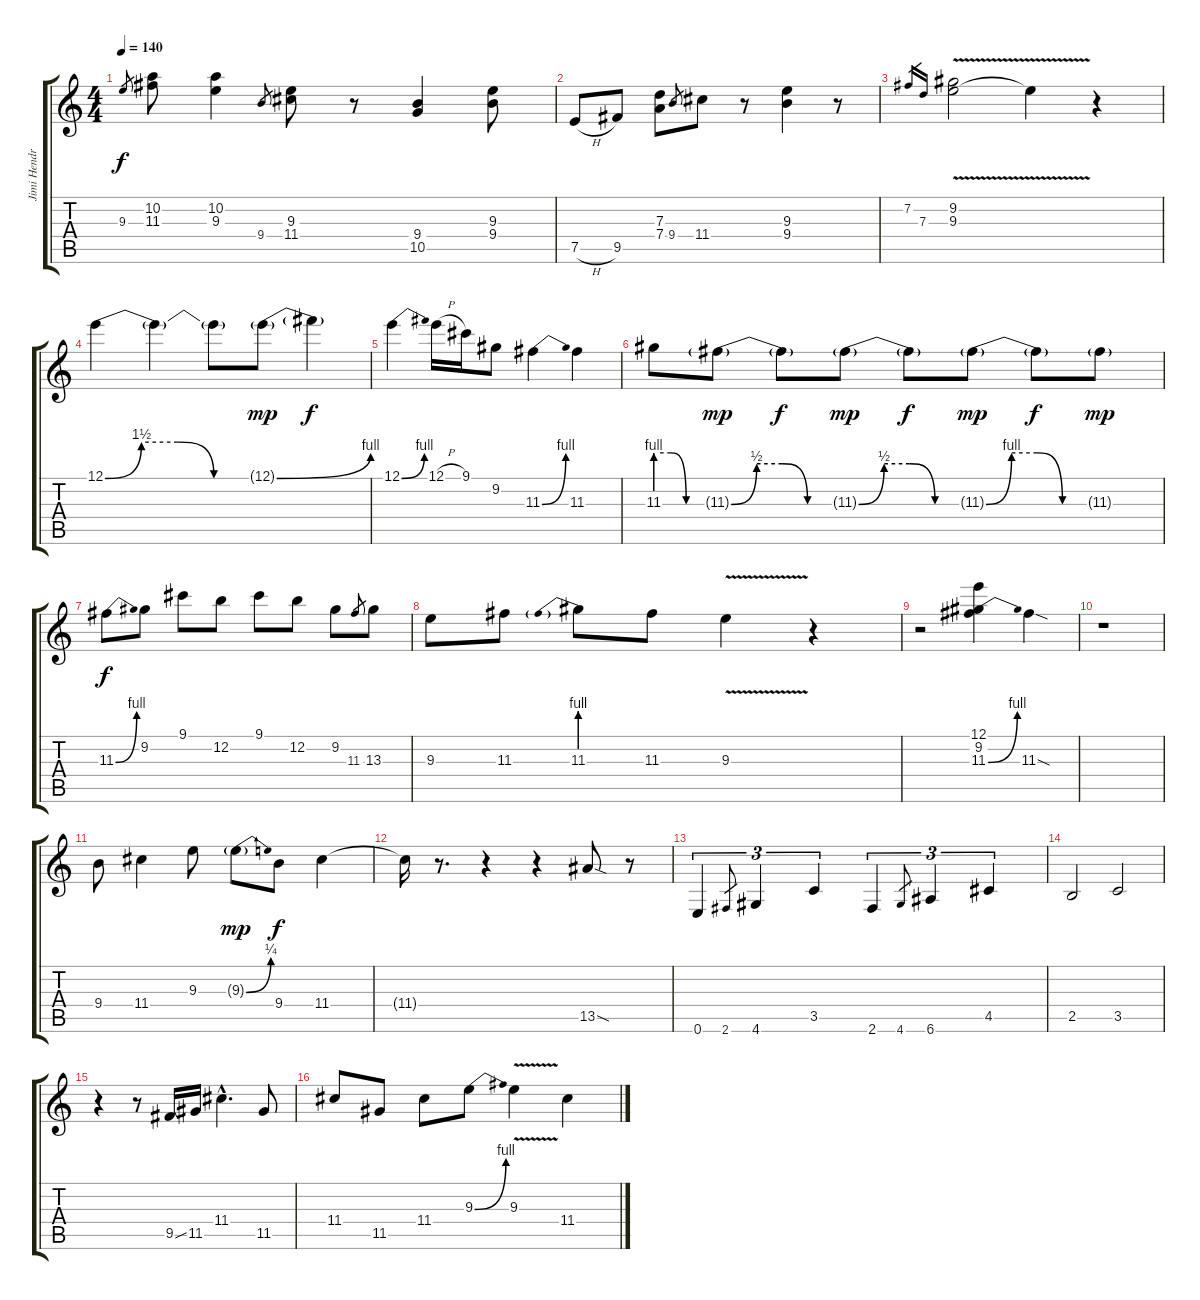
\track ("Jimi Hendrix Lead" "Jimi Hendr") {instrument distortionguitar}
\staff {score tabs}
\tuning (E4 B3 G3 D3 A2 E2) {hide}
\ts (4 4)
\tempo 140
\clef g2
\ks c
9.3.8{gr dy f} (10.2 11.3).8 (10.2 9.3).4 9.4.8{gr} (9.3 11.4).8 r.8 (9.4 10.5).4 (9.3 9.4).8 |
7.5{h}.8 9.5.8 (7.3 7.4).8 9.4.8{gr} 11.4.8 r.8 (9.3 9.4).4 r.8 |
7.2.16{gr} 7.3.16{gr} (9.2{v} 9.3{v}).2 9.3{t}.4 r.4 |
12.1{be (custom 0 0 15 6 30 6 45 0 60 0)}.4 12.1{t}.4 12.1{t}.8 12.1{be (bend 0 0 60 4) g}.8{dy mp} 12.1{t}.4{dy f} |
12.1{be (bend 0 0 60 4)}.4 12.1{h}.16 9.1.16 9.2.8 11.3{be (bend 0 0 60 4)}.4 11.3.4 |
11.3{be (custom 0 4 20 4 40 0 60 0)}.8 11.3{be (custom 0 0 15 2 30 2 45 0 60 0) g}.8{dy mp} 11.3{t}.8{dy f} 11.3{be (custom 0 0 15 2 30 2 45 0 60 0) g}.8{dy mp} 11.3{t}.8{dy f} 11.3{be (custom 0 0 15 4 30 4 45 0 60 0) g}.8{dy mp} 11.3{t}.8{dy f} 11.3{g}.8{dy mp} |
11.3{be (bend 0 0 60 4)}.8{dy f} 9.2.8 9.1.8 12.2.8 9.1.8 12.2.8 9.2.8 11.3.8{gr} 13.3.8 |
9.3.8 11.3.8 11.3{be (prebend 0 4 60 4)}.8 11.3.8 9.3{v}.4 r.4 |
r.2 (12.1 9.2 11.3{be (bend 0 0 60 4)}).4 11.3{sod}.4 |
r.1 |
9.4.8 11.4.4 9.3.8 9.3{be (bend 0 0 60 1) g}.8{dy mp} 9.4.8{dy f} 11.4.4 |
11.4{t}.16 r.8{d} r.4 r.4 13.5{sod}.8 r.8 |
0.6.4{tu (3 2)} 2.6.8{gr} 4.6.4{tu (3 2)} 3.5.4{tu (3 2)} 2.6.4{tu (3 2)} 4.6.8{gr} 6.6.4{tu (3 2)} 4.5.4{tu (3 2)} |
2.5.2 3.5.2 |
r.4 r.8 9.5{ss}.16 11.5.16 11.4{hac}.4{d} 11.5.8 |
11.4.8 11.5.8 11.4.8 9.3{be (bend 0 0 60 4)}.8 9.3{v}.4 11.4.4
